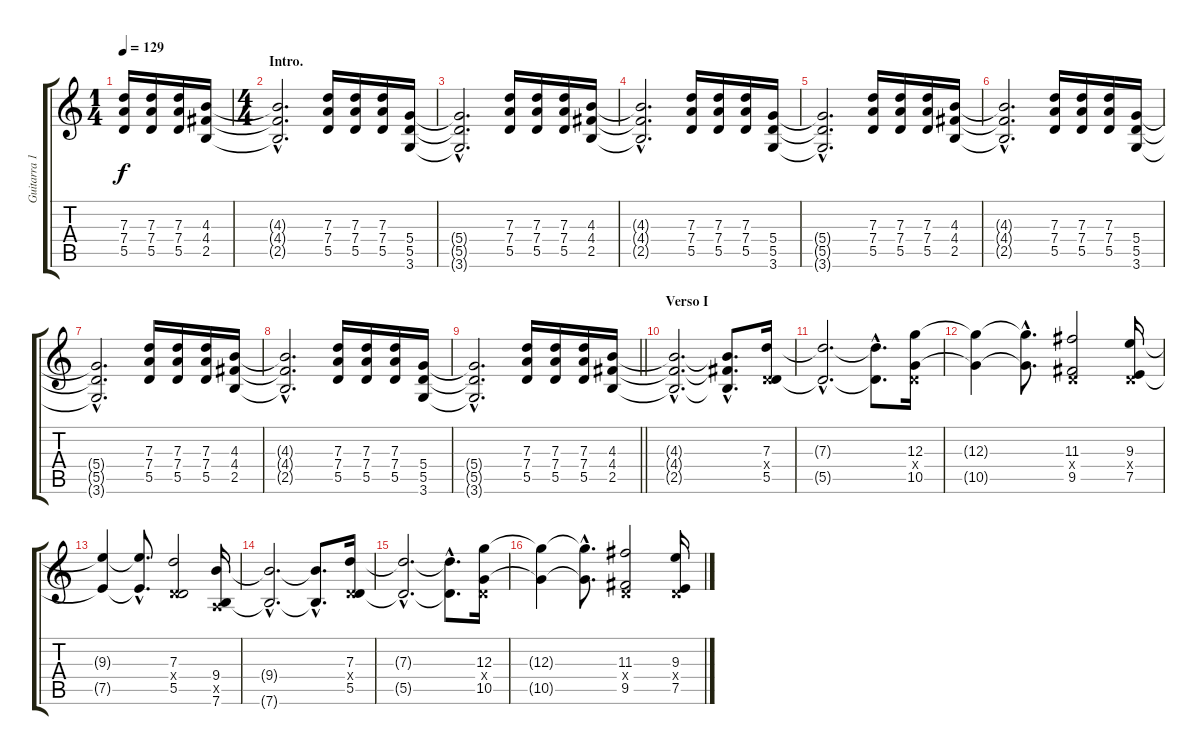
\track ("Guitarra 1 - Mathias" "Guitarra 1") {instrument overdrivenguitar}
\staff {score tabs}
\tuning (E4 B3 G3 D3 A2 E2) {hide}
\ts (1 4)
\tempo 129
\clef g2
\ks c
(7.3 7.4 5.5).16{dy f instrument overdrivenguitar} (7.3 7.4 5.5).16 (7.3 7.4 5.5).16 (4.3 4.4 2.5).16 |
\ts (4 4)
\section ("" "Intro.")
(4.3{hac t} 4.4{hac t} 2.5{hac t}).2{d} (7.3 7.4 5.5).16 (7.3 7.4 5.5).16 (7.3 7.4 5.5).16 (5.4 5.5 3.6).16 |
(5.4{hac t} 5.5{hac t} 3.6{hac t}).2{d} (7.3 7.4 5.5).16 (7.3 7.4 5.5).16 (7.3 7.4 5.5).16 (4.3 4.4 2.5).16 |
(4.3{hac t} 4.4{hac t} 2.5{hac t}).2{d} (7.3 7.4 5.5).16 (7.3 7.4 5.5).16 (7.3 7.4 5.5).16 (5.4 5.5 3.6).16 |
(5.4{hac t} 5.5{hac t} 3.6{hac t}).2{d} (7.3 7.4 5.5).16 (7.3 7.4 5.5).16 (7.3 7.4 5.5).16 (4.3 4.4 2.5).16 |
(4.3{hac t} 4.4{hac t} 2.5{hac t}).2{d} (7.3 7.4 5.5).16 (7.3 7.4 5.5).16 (7.3 7.4 5.5).16 (5.4 5.5 3.6).16 |
(5.4{hac t} 5.5{hac t} 3.6{hac t}).2{d} (7.3 7.4 5.5).16 (7.3 7.4 5.5).16 (7.3 7.4 5.5).16 (4.3 4.4 2.5).16 |
(4.3{hac t} 4.4{hac t} 2.5{hac t}).2{d} (7.3 7.4 5.5).16 (7.3 7.4 5.5).16 (7.3 7.4 5.5).16 (5.4 5.5 3.6).16 |
\barLineRight lightlight
(5.4{hac t} 5.5{hac t} 3.6{hac t}).2{d} (7.3 7.4 5.5).16 (7.3 7.4 5.5).16 (7.3 7.4 5.5).16 (4.3 4.4 2.5).16 |
\section ("" "Verso I")
(4.3{hac t} 4.4{hac t} 2.5{hac t}).2{d} (4.3{hac t} 4.4{hac t} 2.5{hac t}).8{d} (7.3 0.4{x} 5.5).16 |
(7.3{hac t} 5.5{hac t}).2{d} (7.3{hac t} 5.5{hac t}).8{d} (12.3 0.4{x} 10.5).16 |
(12.3{t} 10.5{t}).4 (12.3{hac t} 10.5{hac t}).8{d} (11.3 0.4{x} 9.5).2 (9.3 0.4{x} 7.5).16 |
(9.3{t} 7.5{t}).4 (9.3{hac t} 7.5{hac t}).8{d} (7.3 0.4{x} 5.5).2 (9.4 0.5{x} 7.6).16 |
(9.4{hac t} 7.6{hac t}).2{d} (9.4{hac t} 7.6{hac t}).8{d} (7.3 0.4{x} 5.5).16 |
(7.3{hac t} 5.5{hac t}).2{d} (7.3{hac t} 5.5{hac t}).8{d} (12.3 0.4{x} 10.5).16 |
(12.3{t} 10.5{t}).4 (12.3{hac t} 10.5{hac t}).8{d} (11.3 0.4{x} 9.5).2 (9.3 0.4{x} 7.5).16
